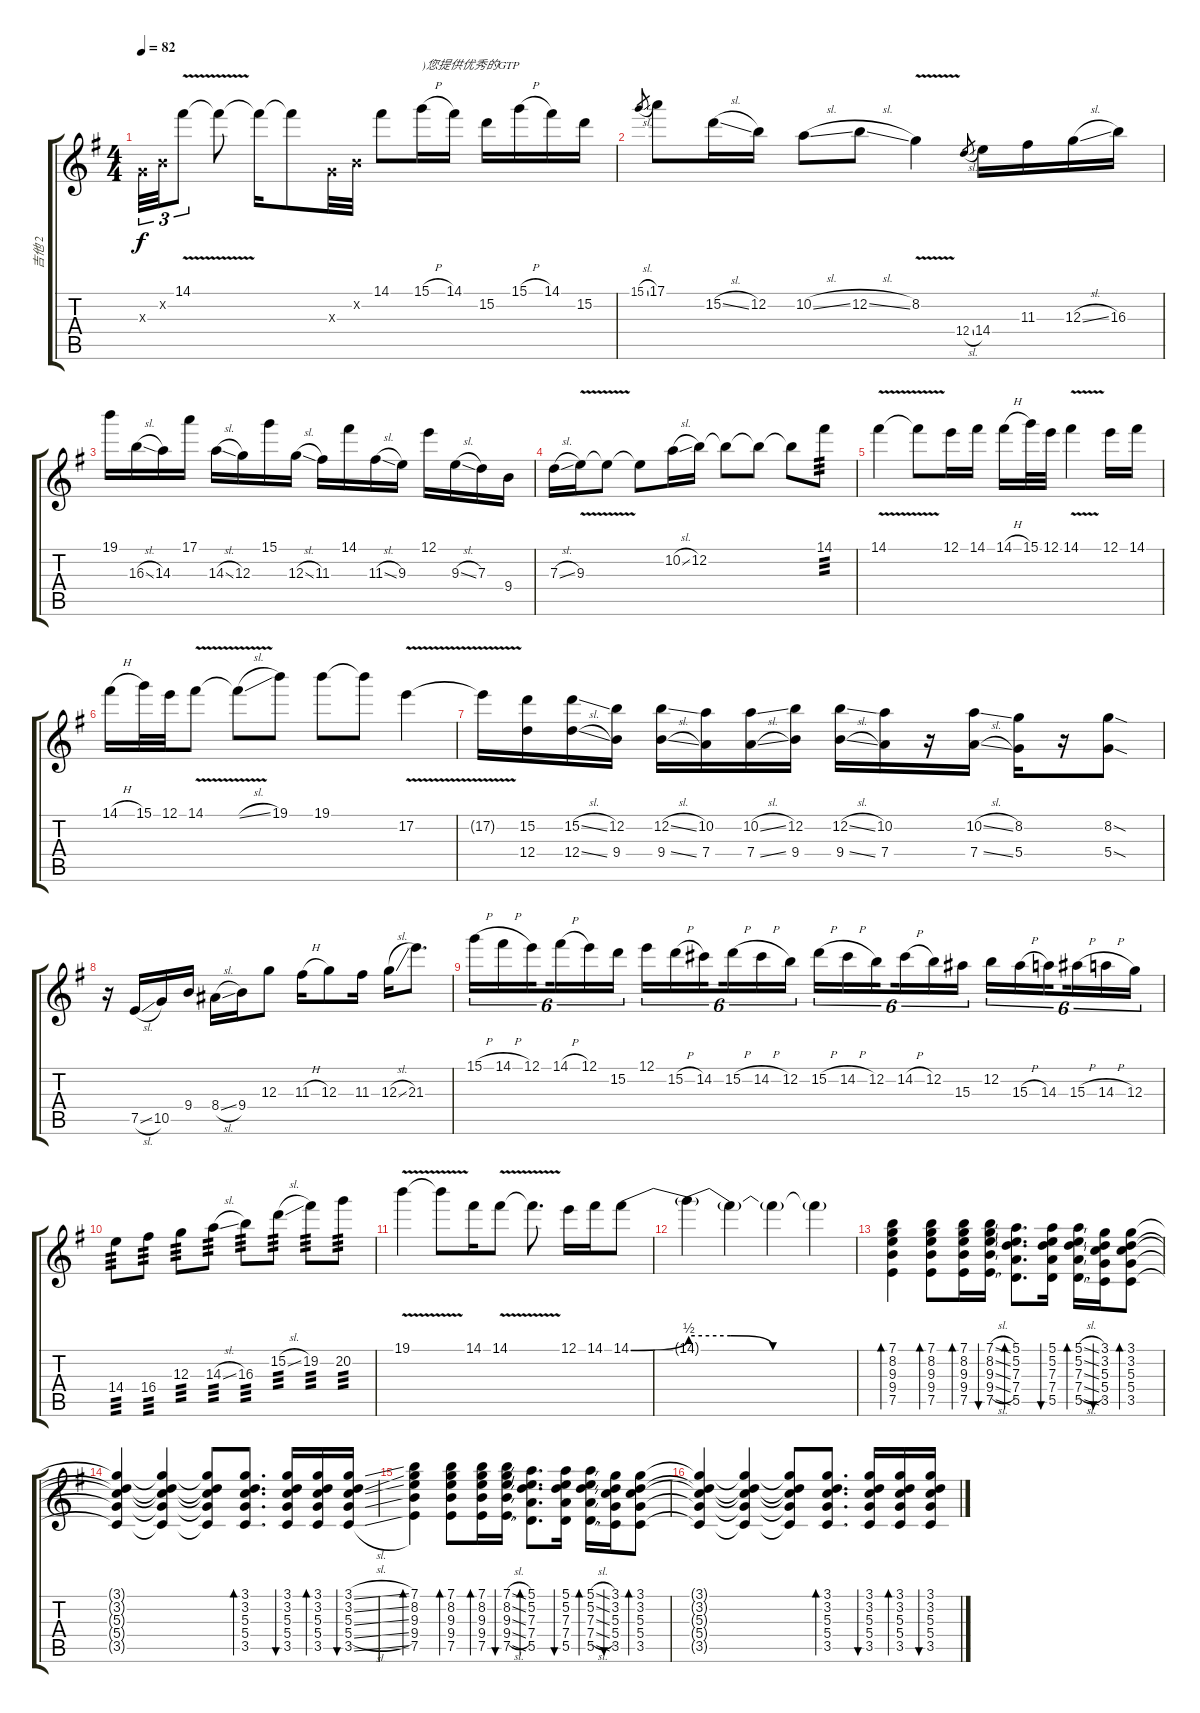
\track ("吉他 2" "吉他 2") {instrument acousticguitarsteel}
\staff {score tabs}
\tuning (E4 B3 G3 D3 A2 E2) {hide}
\ts (4 4)
\tempo 82
\clef g2
\ks g
0.3{x}.32{tu (3 2) dy f} 0.2{x}.32{tu (3 2)} 14.1{v}.8{tu (3 2)} 14.1{t}.8 14.1{t}.16 14.1{t}.8 0.3{x}.32 0.2{x}.32 14.1.8 15.1{h}.16{txt ")您提供优秀的GTP"} 14.1.16 15.2.16 15.1{h}.16 14.1.16 15.2.16 |
15.1{sl}.8{gr} 17.1.8 15.2{sl}.16 12.2.16 10.2{sl}.8 12.2{sl}.8 8.2{v}.4 12.4{sl}.8{gr} 14.4.16 11.3.16 12.3{sl}.16 16.3.16 |
19.1.16 16.3{sl}.16 14.3.16 17.1.16 14.3{sl}.16 12.3.16 15.1.16 12.3{sl}.16 11.3.16 14.1.16 11.3{sl}.16 9.3.16 12.1.16 9.3{sl}.16 7.3.16 9.4.16 |
7.3{sl}.16 9.3{v}.16 9.3{t}.8 9.3{t}.8 10.2{sl}.16 12.2.16 12.2{t}.8 12.2{t}.8 12.2{t}.8 14.1.8{tp 3} |
14.1{v}.4 14.1{t}.8 12.1.16 14.1.16 14.1{h}.16 15.1.32 12.1.32 14.1{v}.4 12.1.16 14.1.16 |
14.1{h}.16 15.1.32 12.1.32 14.1{v}.8 14.1{sl t}.8 19.1.8 19.1.8 19.1{t}.8 17.2{v}.4 |
17.2{t}.16 (15.2 12.4).16 (15.2{sl} 12.4{sl}).16 (12.2 9.4).16 (12.2{sl} 9.4{sl}).16 (10.2 7.4).16 (10.2{sl} 7.4{sl}).16 (12.2 9.4).16 (12.2{sl} 9.4{sl}).16 (10.2 7.4).16 r.16 (10.2{sl} 7.4{sl}).16 (8.2 5.4).16 r.16 (8.2{sod} 5.4{sod}).8 |
r.16 7.5{sl}.16 10.5.16 9.4.16 8.4{sl}.16 9.4.16 12.3.8 11.3{h}.16 12.3.8 11.3.16 12.3{sl}.16 21.3.8{d} |
15.1{h}.16{tu (6 4)} 14.1{h}.16{tu (6 4)} 12.1.16{tu (6 4) beam splitsecondary} 14.1{h}.16{tu (6 4)} 12.1.16{tu (6 4)} 15.2.16{tu (6 4)} 12.1.16{tu (6 4)} 15.2{h}.16{tu (6 4)} 14.2.16{tu (6 4) beam splitsecondary} 15.2{h}.16{tu (6 4)} 14.2{h}.16{tu (6 4)} 12.2.16{tu (6 4)} 15.2{h}.16{tu (6 4)} 14.2{h}.16{tu (6 4)} 12.2.16{tu (6 4) beam splitsecondary} 14.2{h}.16{tu (6 4)} 12.2.16{tu (6 4)} 15.3.16{tu (6 4)} 12.2.16{tu (6 4)} 15.3{h}.16{tu (6 4)} 14.3.16{tu (6 4) beam splitsecondary} 15.3{h}.16{tu (6 4)} 14.3{h}.16{tu (6 4)} 12.3.16{tu (6 4)} |
14.4.8{tp 3} 16.4.8{tp 3} 12.3.8{tp 3} 14.3{sl}.8{tp 3} 16.3.8{tp 3} 15.2{sl}.8{tp 3} 19.2.8{tp 3} 20.2.8{tp 3} |
19.1{v}.4 19.1{t}.8 14.1.16 14.1{v}.8 14.1{t}.8{d} 12.1.16 14.1.16 14.1{be (bend 0 0 60 2)}.8 |
14.1{be (custom 0 2 15 2 30 0 60 0) t}.4 14.1{t}.4 14.1{t}.4 14.1{t}.4 |
(7.1 8.2 9.3 9.4 7.5).4{bd 30} (7.1 8.2 9.3 9.4 7.5).8{bd 30} (7.1 8.2 9.3 9.4 7.5).16{bd 30} (7.1{sl} 8.2{sl} 9.3{sl} 9.4{sl} 7.5{sl}).16{bu 30} (5.1 5.2 7.3 7.4 5.5).8{d bd 30} (5.1 5.2 7.3 7.4 5.5).16{bu 30} (5.1{sl} 5.2{sl} 7.3{sl} 7.4{sl} 5.5{sl}).16{bd 30} (3.1 3.2 5.3 5.4 3.5).16{bu 30} (3.1 3.2 5.3 5.4 3.5).8{bd 30} |
(3.1{t} 3.2{t} 5.3{t} 5.4{t} 3.5{t}).4 (3.1{t} 3.2{t} 5.3{t} 5.4{t} 3.5{t}).4 (3.1{t} 3.2{t} 5.3{t} 5.4{t} 3.5{t}).8 (3.1 3.2 5.3 5.4 3.5).8{d bd 30} (3.1 3.2 5.3 5.4 3.5).16{bu 30} (3.1 3.2 5.3 5.4 3.5).16{bd 30} (3.1{sl} 3.2{sl} 5.3{sl} 5.4{sl} 3.5{sl}).16{bu 30} |
(7.1 8.2 9.3 9.4 7.5).4{bd 30} (7.1 8.2 9.3 9.4 7.5).8{bd 30} (7.1 8.2 9.3 9.4 7.5).16{bd 30} (7.1{sl} 8.2{sl} 9.3{sl} 9.4{sl} 7.5{sl}).16{bu 30} (5.1 5.2 7.3 7.4 5.5).8{d bd 30} (5.1 5.2 7.3 7.4 5.5).16{bu 30} (5.1{sl} 5.2{sl} 7.3{sl} 7.4{sl} 5.5{sl}).16{bd 30} (3.1 3.2 5.3 5.4 3.5).16{bu 30} (3.1 3.2 5.3 5.4 3.5).8{bd 30} |
(3.1{t} 3.2{t} 5.3{t} 5.4{t} 3.5{t}).4 (3.1{t} 3.2{t} 5.3{t} 5.4{t} 3.5{t}).4 (3.1{t} 3.2{t} 5.3{t} 5.4{t} 3.5{t}).8 (3.1 3.2 5.3 5.4 3.5).8{d bd 30} (3.1 3.2 5.3 5.4 3.5).16{bu 30} (3.1 3.2 5.3 5.4 3.5).16{bd 30} (3.1{sl} 3.2{sl} 5.3{sl} 5.4{sl} 3.5{sl}).16{bu 30}
